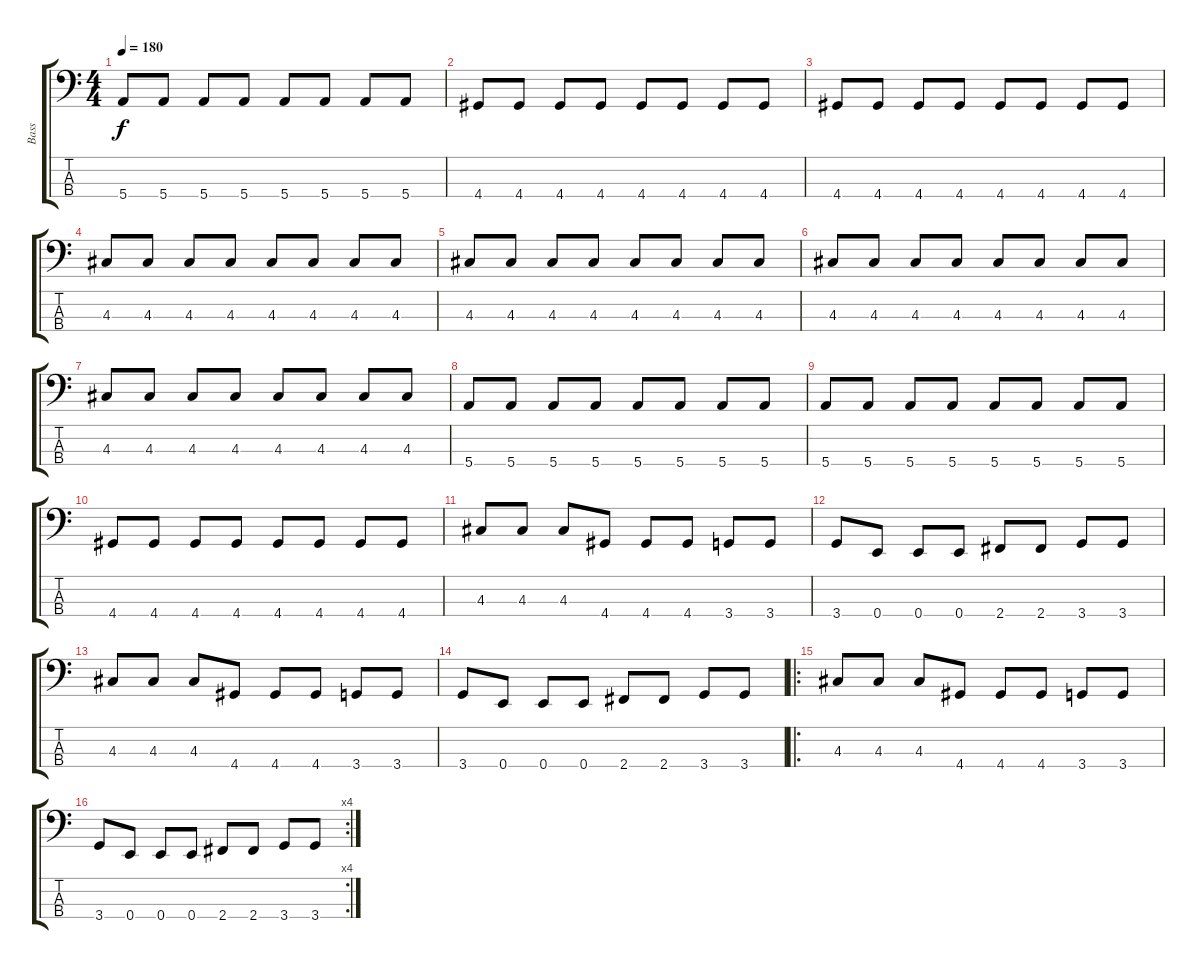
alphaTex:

\track ("Bass" "Bass") {instrument acousticguitarnylon}
\staff {score tabs}
\tuning (G2 D2 A1 E1) {hide}
\ts (4 4)
\tempo 180
\clef f4
\ks c
5.4.8{dy f} 5.4.8 5.4.8 5.4.8 5.4.8 5.4.8 5.4.8 5.4.8 |
4.4.8 4.4.8 4.4.8 4.4.8 4.4.8 4.4.8 4.4.8 4.4.8 |
4.4.8 4.4.8 4.4.8 4.4.8 4.4.8 4.4.8 4.4.8 4.4.8 |
4.3.8 4.3.8 4.3.8 4.3.8 4.3.8 4.3.8 4.3.8 4.3.8 |
4.3.8 4.3.8 4.3.8 4.3.8 4.3.8 4.3.8 4.3.8 4.3.8 |
4.3.8 4.3.8 4.3.8 4.3.8 4.3.8 4.3.8 4.3.8 4.3.8 |
4.3.8 4.3.8 4.3.8 4.3.8 4.3.8 4.3.8 4.3.8 4.3.8 |
5.4.8 5.4.8 5.4.8 5.4.8 5.4.8 5.4.8 5.4.8 5.4.8 |
5.4.8 5.4.8 5.4.8 5.4.8 5.4.8 5.4.8 5.4.8 5.4.8 |
4.4.8 4.4.8 4.4.8 4.4.8 4.4.8 4.4.8 4.4.8 4.4.8 |
4.3.8 4.3.8 4.3.8 4.4.8 4.4.8 4.4.8 3.4.8 3.4.8 |
3.4.8 0.4.8 0.4.8 0.4.8 2.4.8 2.4.8 3.4.8 3.4.8 |
4.3.8 4.3.8 4.3.8 4.4.8 4.4.8 4.4.8 3.4.8 3.4.8 |
3.4.8 0.4.8 0.4.8 0.4.8 2.4.8 2.4.8 3.4.8 3.4.8 |
\ro
4.3.8 4.3.8 4.3.8 4.4.8 4.4.8 4.4.8 3.4.8 3.4.8 |
\rc 4
3.4.8 0.4.8 0.4.8 0.4.8 2.4.8 2.4.8 3.4.8 3.4.8
